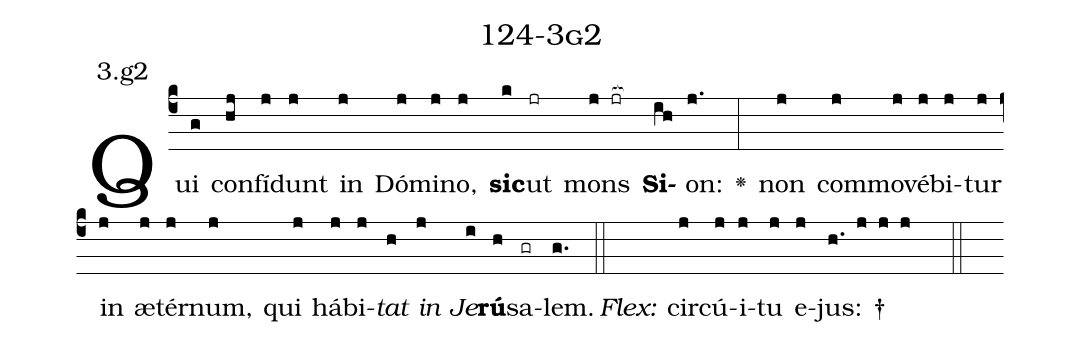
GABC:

name: 124-3g2;
annotation: 3.g2;
%%
(c4)Qui(g) con(hj)fí(j)dunt(j) in(j) Dó(j)mi(j)no,(j) <b>sic</b>(k)ut(jr) mons(j jr[ocb:1{]) <b>Si</b>(ih[ocb:0}])on:(j.) <v>\greheightstar</v>(:) non(j) com(j)mo(j)vé(j)bi(j)tur(j) in(j) æ(j)tér(j)num,(j) qui(j) há(j)bi(j)<i>tat</i>(h) <i>in</i>(j) <i>Je</i>(i)<b>rú</b>(h)sa(gr)lem.(g.) (::)
<i>Flex:</i>()  cir(j)cú(j)i(j)tu(j) e(j)jus: †(h. j j j  ::)

%E(j) u(h) o(j) u(i) a(h) e.(g.) (::)
